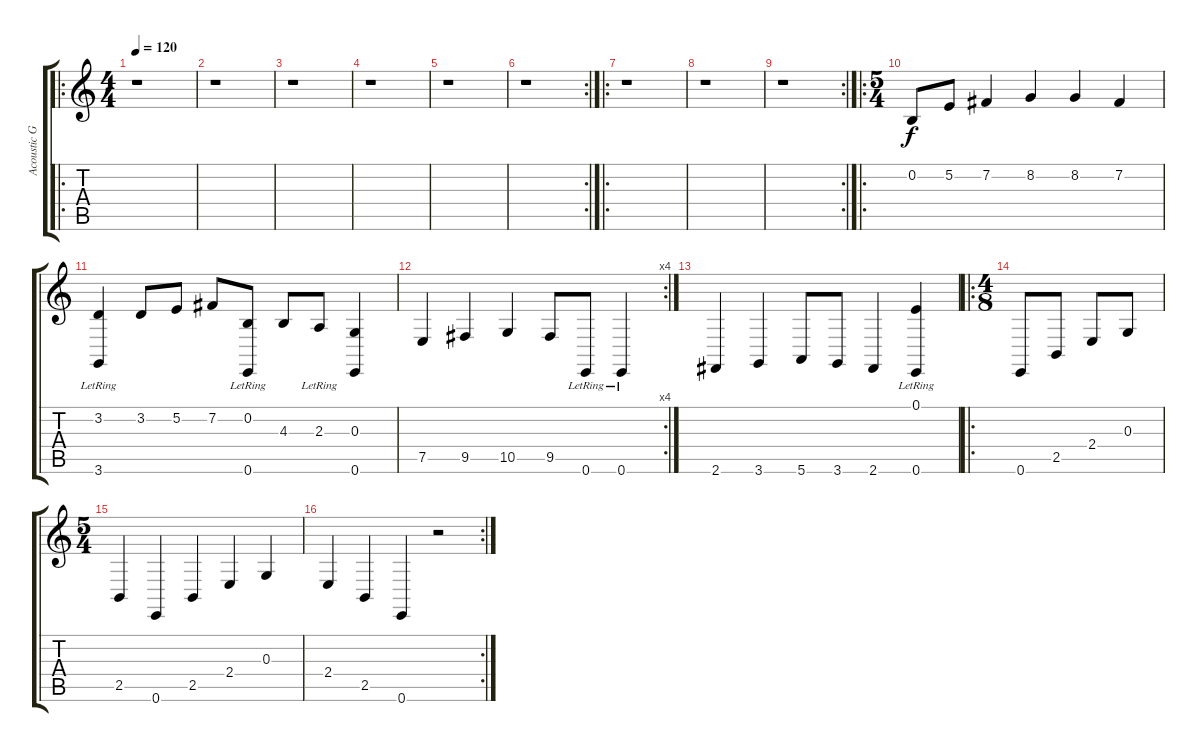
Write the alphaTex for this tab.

\track ("Acoustic Grand Piano" "Acoustic G") {instrument acousticgrandpiano}
\staff {score tabs}
\tuning (E4 B3 G3 D3 A2 E2) {hide}
\ro
\ts (4 4)
\tempo 120
\clef g2
\ks c
r.1{dy f instrument acousticgrandpiano} |
r.1 |
r.1 |
r.1 |
r.1 |
\rc 2
r.1 |
\ro
r.1 |
r.1 |
\rc 2
r.1 |
\ro
\ts (5 4)
0.2.8 5.2.8 7.2.4 8.2.4 8.2.4 7.2.4 |
(3.2 3.6{lr}).4 3.2.8 5.2.8 7.2.8 (0.2 0.6{lr}).8 4.3.8 2.3{lr}.8 (0.3 0.6).4 |
\rc 4
7.5.4 9.5.4 10.5.4 9.5.8 0.6{lr}.8 0.6{lr}.4 |
2.6.4 3.6.4 5.6.8 3.6.8 2.6.4 (0.1{lr} 0.6{lr}).4 |
\ro
\ts (4 8)
0.6.8 2.5.8 2.4.8 0.3.8 |
\ts (5 4)
2.5.4 0.6.4 2.5.4 2.4.4 0.3.4 |
\rc 2
2.4.4 2.5.4 0.6.4 r.2
